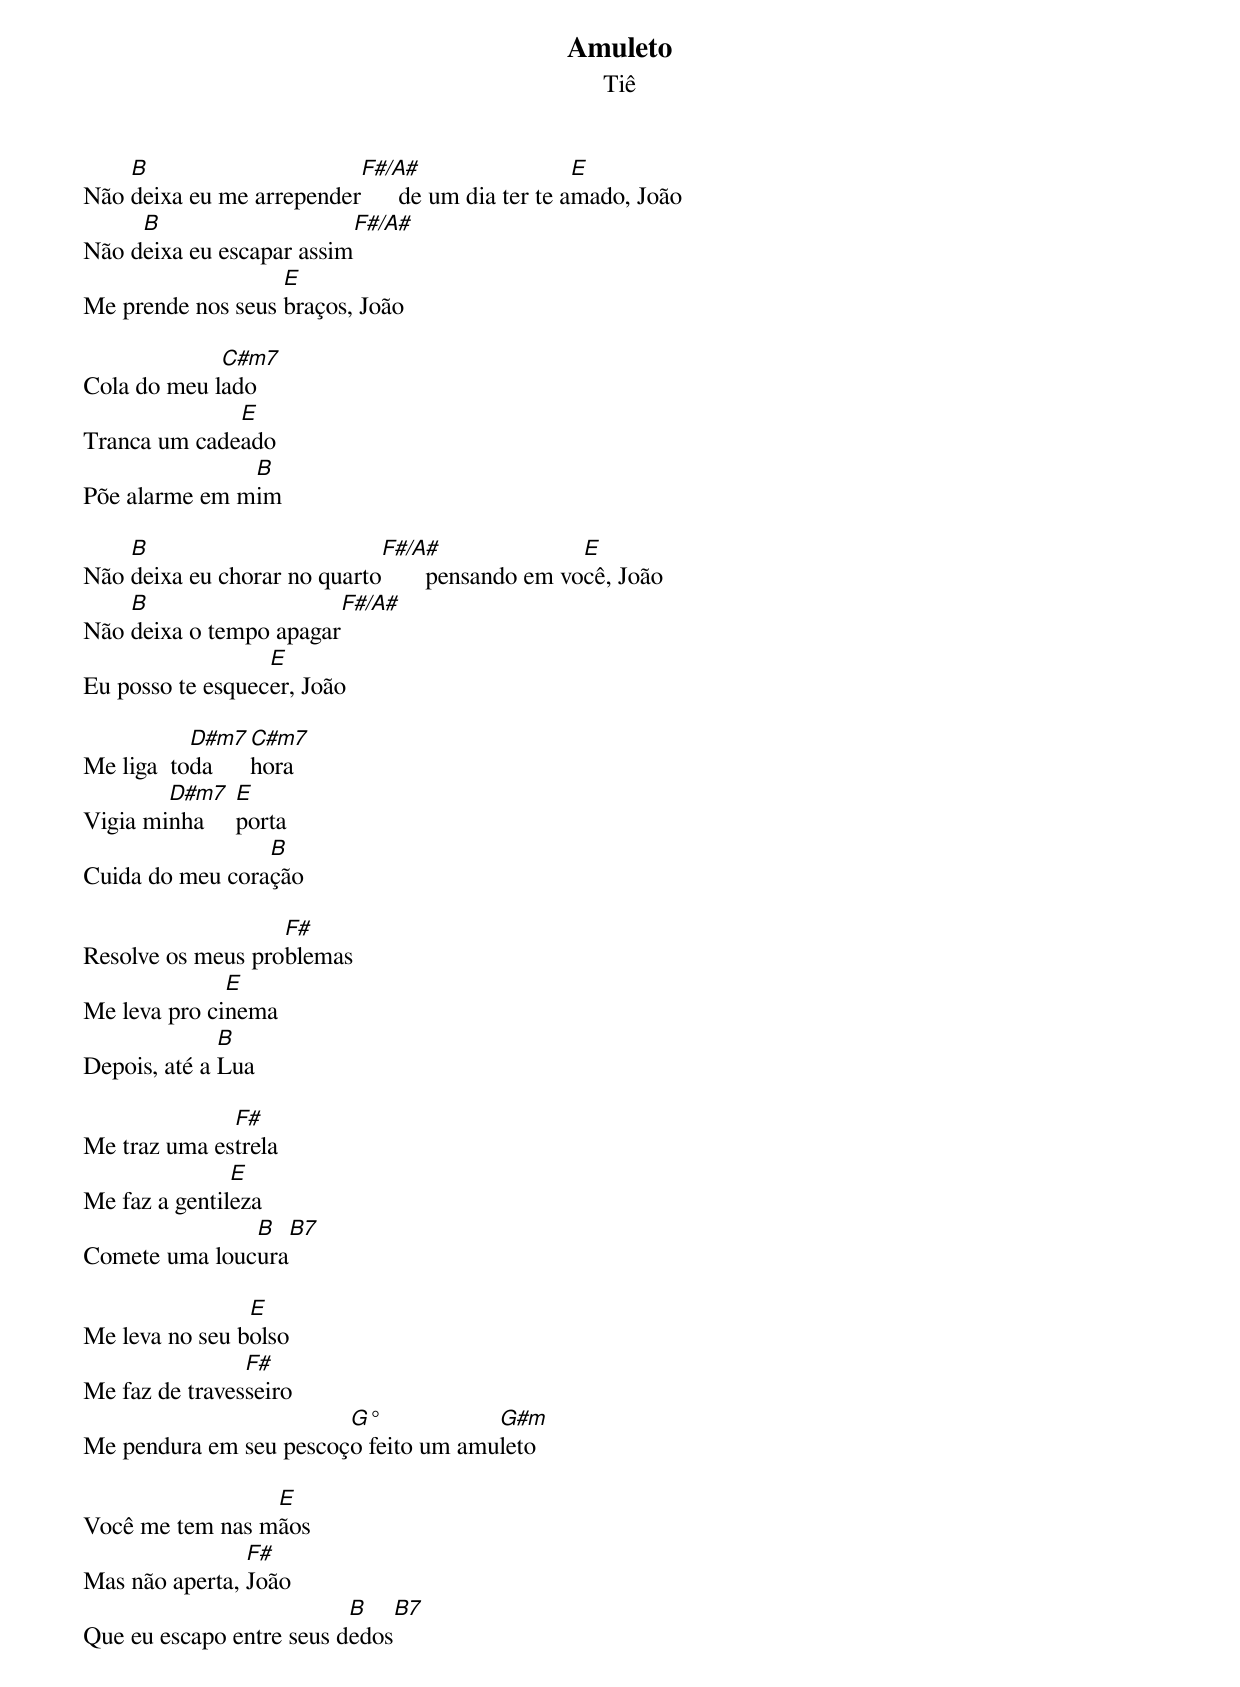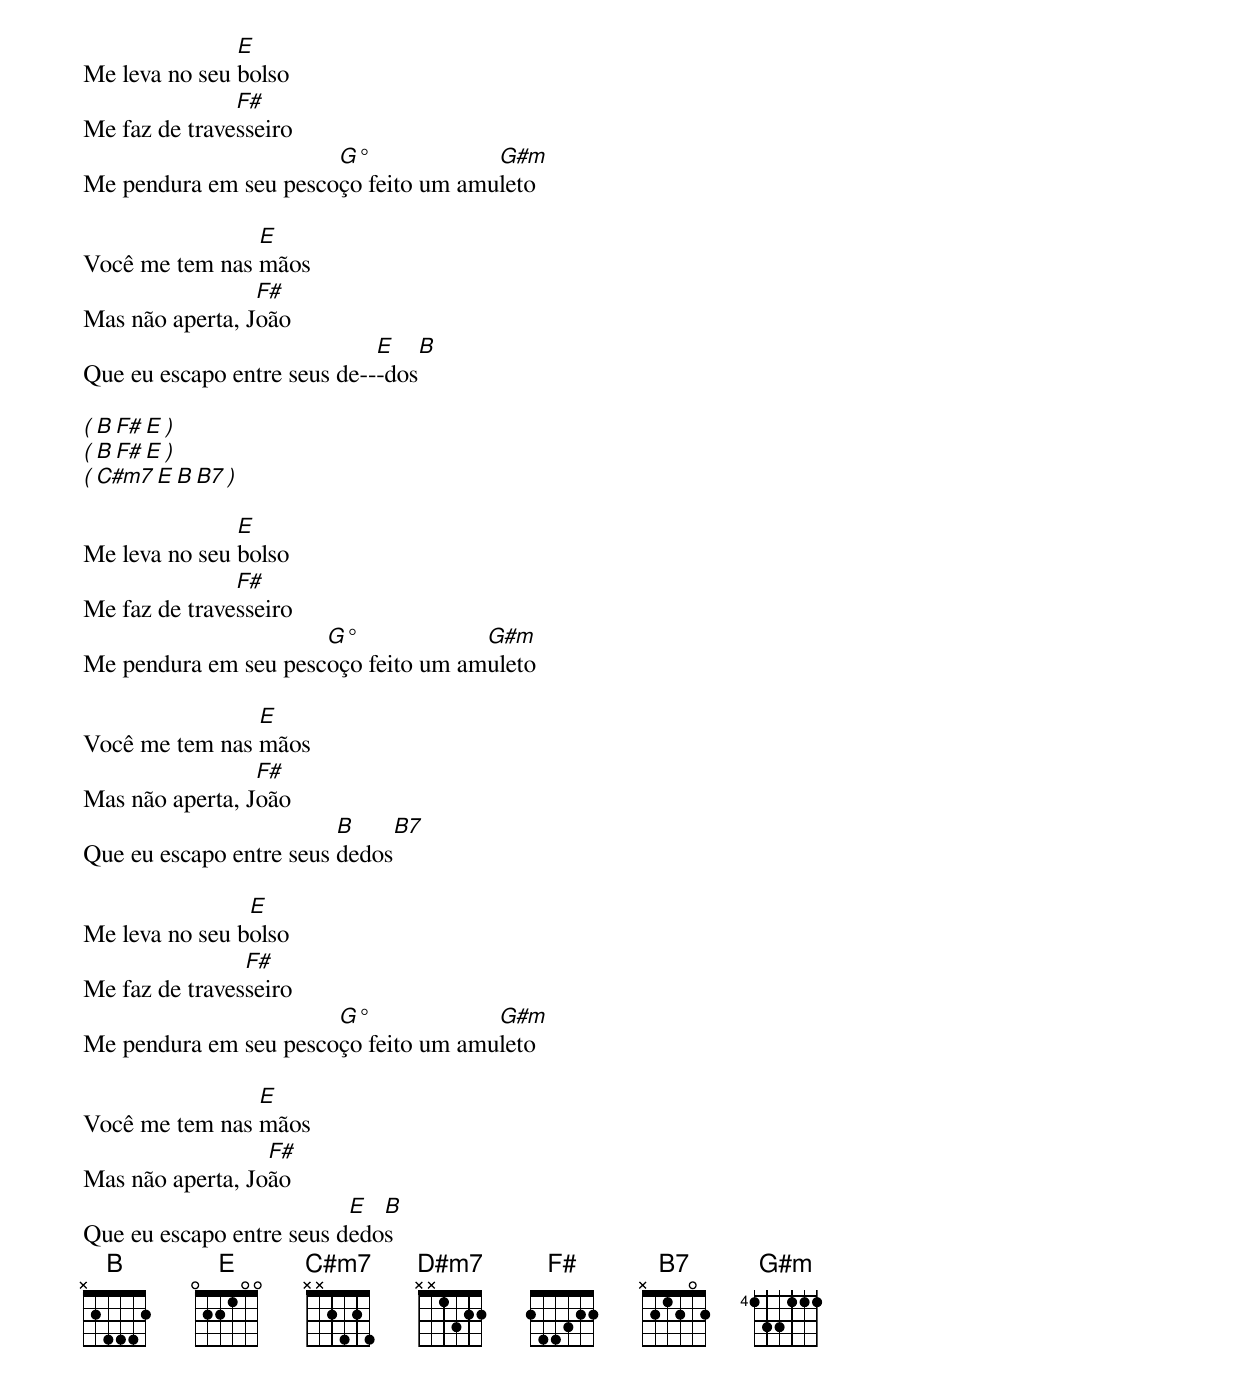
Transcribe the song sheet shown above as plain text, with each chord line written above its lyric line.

Amuleto
Tiê

    B                     F#/A#                   E
Não deixa eu me arrepender      de um dia ter te amado, João
     B                     F#/A#
Não deixa eu escapar assim
                   E
Me prende nos seus braços, João

             C#m7
Cola do meu lado
              E
Tranca um cadeado
               B
Põe alarme em mim

    B                        F#/A#                E
Não deixa eu chorar no quarto       pensando em você, João
    B                   F#/A#
Não deixa o tempo apagar
                  E
Eu posso te esquecer, João

           D#m7  C#m7
Me liga  toda    hora
        D#m7    E
Vigia minha     porta
                 B
Cuida do meu coração

                   F#
Resolve os meus problemas
              E
Me leva pro cinema
              B
Depois, até a Lua

              F#
Me traz uma estrela
               E
Me faz a gentileza
               B   B7
Comete uma loucura

                E
Me leva no seu bolso
                F#
Me faz de travesseiro
                        G°            G#m
Me pendura em seu pescoço feito um amuleto

                 E
Você me tem nas mãos
                F#
Mas não aperta, João
                          B     B7
Que eu escapo entre seus dedos

               E
Me leva no seu bolso
               F#
Me faz de travesseiro
                       G°             G#m
Me pendura em seu pescoço feito um amuleto

                E
Você me tem nas mãos
                 F#
Mas não aperta, João
                             E    B
Que eu escapo entre seus de---dos

( B  F#  E )
( B  F#  E )
( C#m7  E  B  B7 )

               E
Me leva no seu bolso
               F#
Me faz de travesseiro
                      G°             G#m
Me pendura em seu pescoço feito um amuleto

                E
Você me tem nas mãos
                 F#
Mas não aperta, João
                         B     B7
Que eu escapo entre seus dedos

                E
Me leva no seu bolso
                F#
Me faz de travesseiro
                       G°             G#m
Me pendura em seu pescoço feito um amuleto

                E
Você me tem nas mãos
                  F#
Mas não aperta, João
                          E  B
Que eu escapo entre seus dedos
